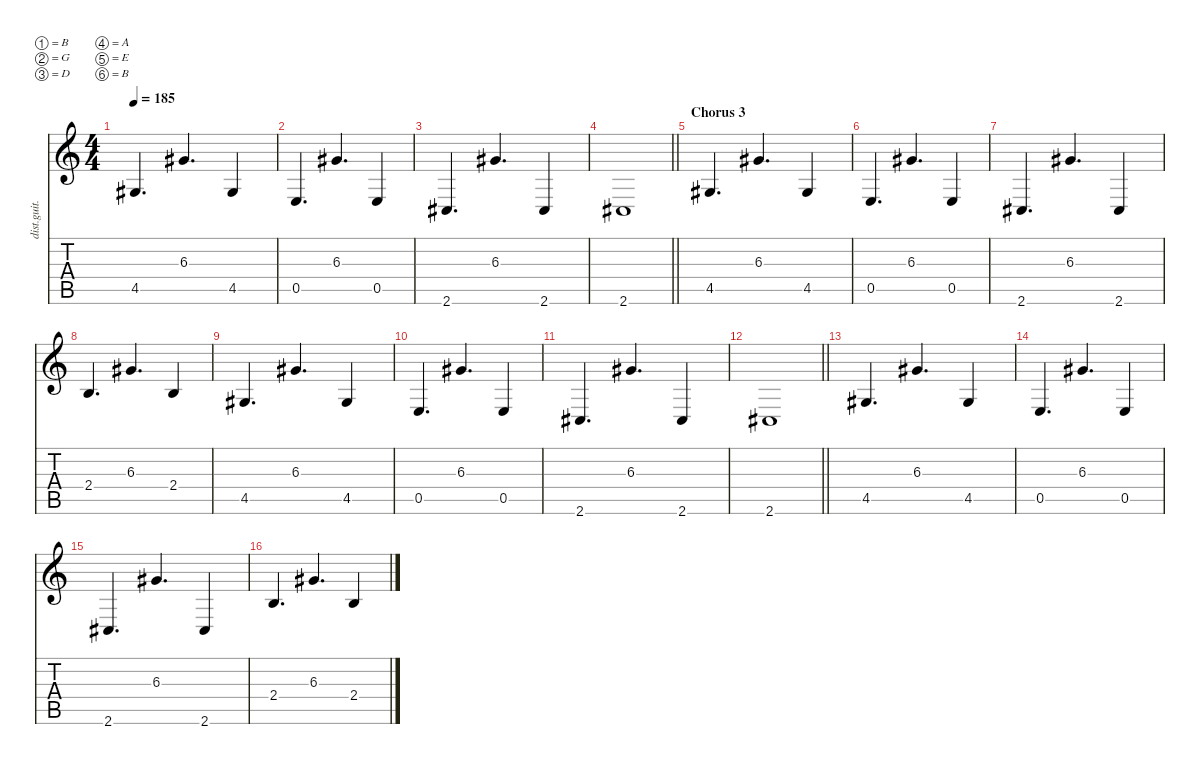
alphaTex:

\defaultSystemsLayout 4
\hideDynamics
\bracketExtendMode nobrackets
\track ("Distortion Guitar - Petr" "dist.guit.") {instrument distortionguitar}
\staff {score tabs}
\tuning (B3 G3 D3 A2 E2 B1)
\ts (4 4)
\tempo 185
\clef g2
\ks c
4.5{acc #}.4{d dy f beam Up} 6.3{acc #}.4{d beam Up} 4.5{acc #}.4{beam Up} |
0.5.4{d beam Up} 6.3{acc #}.4{d beam Up} 0.5.4{beam Up} |
2.6{acc #}.4{d beam Up} 6.3{acc #}.4{d beam Up} 2.6{acc #}.4{beam Up} |
\barLineRight lightlight
2.6{acc #}.1{beam Up} |
\section ("" "Chorus 3")
4.5{acc #}.4{d beam Up} 6.3{acc #}.4{d beam Up} 4.5{acc #}.4{beam Up} |
0.5.4{d beam Up} 6.3{acc #}.4{d beam Up} 0.5.4{beam Up} |
2.6{acc #}.4{d beam Up} 6.3{acc #}.4{d beam Up} 2.6{acc #}.4{beam Up} |
2.4.4{d beam Up} 6.3{acc #}.4{d beam Up} 2.4.4{beam Up} |
4.5{acc #}.4{d beam Up} 6.3{acc #}.4{d beam Up} 4.5{acc #}.4{beam Up} |
0.5.4{d beam Up} 6.3{acc #}.4{d beam Up} 0.5.4{beam Up} |
2.6{acc #}.4{d beam Up} 6.3{acc #}.4{d beam Up} 2.6{acc #}.4{beam Up} |
\barLineRight lightlight
2.6{acc #}.1{beam Up} |
4.5{acc #}.4{d beam Up} 6.3{acc #}.4{d beam Up} 4.5{acc #}.4{beam Up} |
0.5.4{d beam Up} 6.3{acc #}.4{d beam Up} 0.5.4{beam Up} |
2.6{acc #}.4{d beam Up} 6.3{acc #}.4{d beam Up} 2.6{acc #}.4{beam Up} |
2.4.4{d beam Up} 6.3{acc #}.4{d beam Up} 2.4.4{beam Up}
